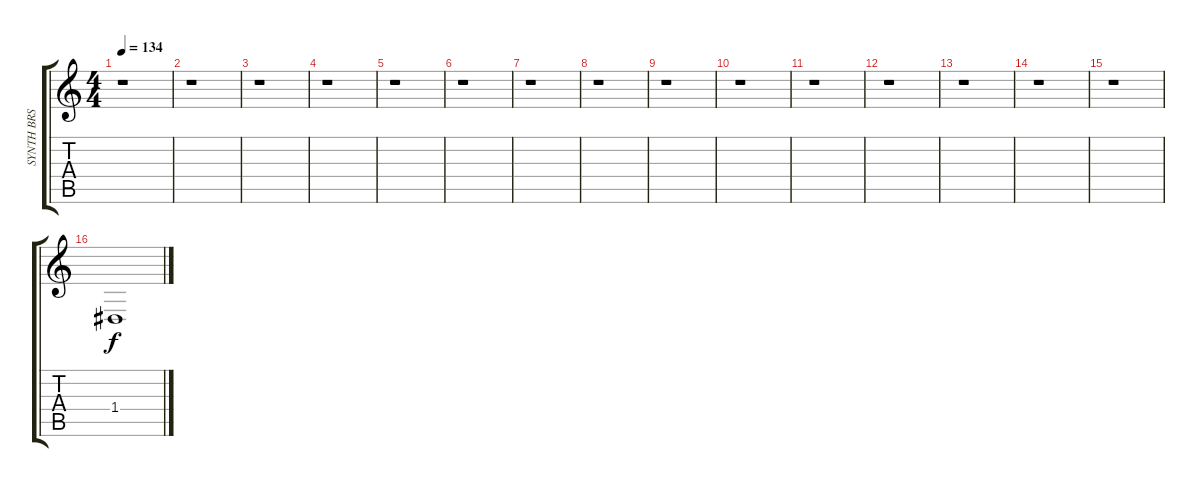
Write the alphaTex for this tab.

\track ("SYNTH BRS" "SYNTH BRS") {instrument synthbrass1}
\staff {score tabs}
\tuning (E4 B3 G3 D3 A2 E2) {hide}
\ts (4 4)
\tempo 134
\clef g2
\ks c
r.1{dy f} |
r.1 |
r.1 |
r.1 |
r.1 |
r.1 |
r.1 |
r.1 |
r.1 |
r.1 |
r.1 |
r.1 |
r.1 |
r.1 |
r.1 |
1.4.1
